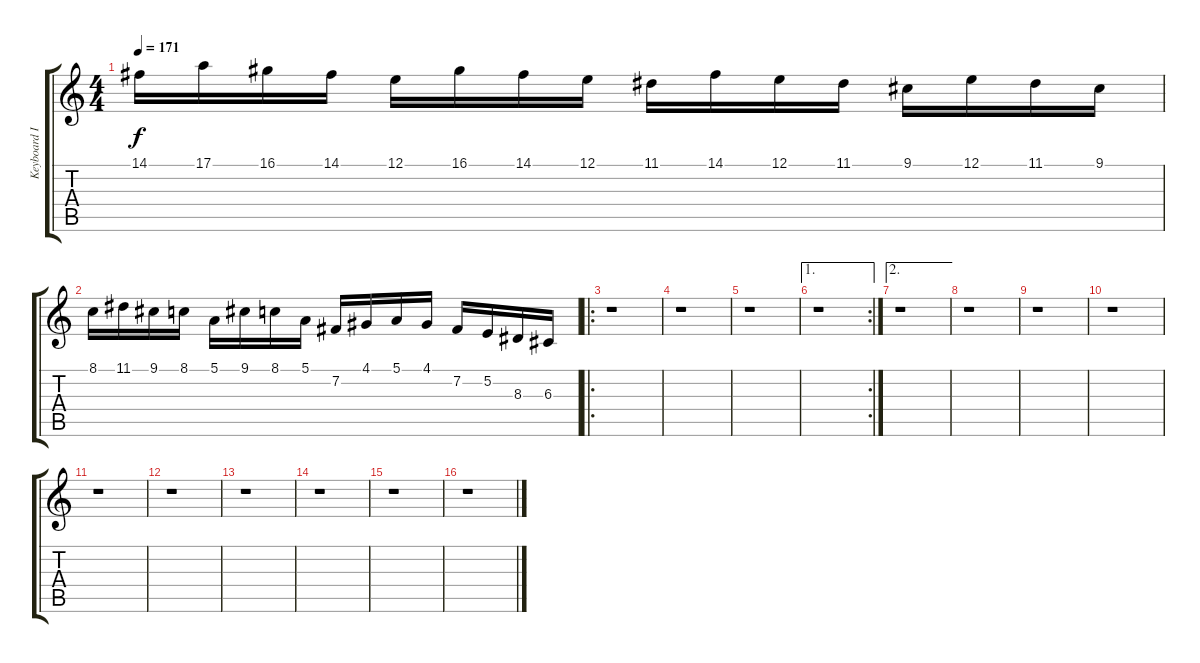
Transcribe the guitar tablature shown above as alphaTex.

\track ("Keyboard I (Lead)" "Keyboard I") {instrument lead1square}
\staff {score tabs}
\tuning (E4 B3 G3 D3 A2 E2) {hide}
\ts (4 4)
\tempo 171
\clef g2
\ks c
14.1.16{dy f} 17.1.16 16.1.16 14.1.16 12.1.16 16.1.16 14.1.16 12.1.16 11.1.16 14.1.16 12.1.16 11.1.16 9.1.16 12.1.16 11.1.16 9.1.16 |
8.1.16 11.1.16 9.1.16 8.1.16 5.1.16 9.1.16 8.1.16 5.1.16 7.2.16 4.1.16 5.1.16 4.1.16 7.2.16 5.2.16 8.3.16 6.3.16 |
\ro
r.1 |
r.1 |
r.1 |
\ae 1
\rc 2
r.1 |
\ae 2
r.1 |
r.1 |
r.1 |
r.1 |
r.1 |
r.1 |
r.1 |
r.1 |
r.1 |
r.1
